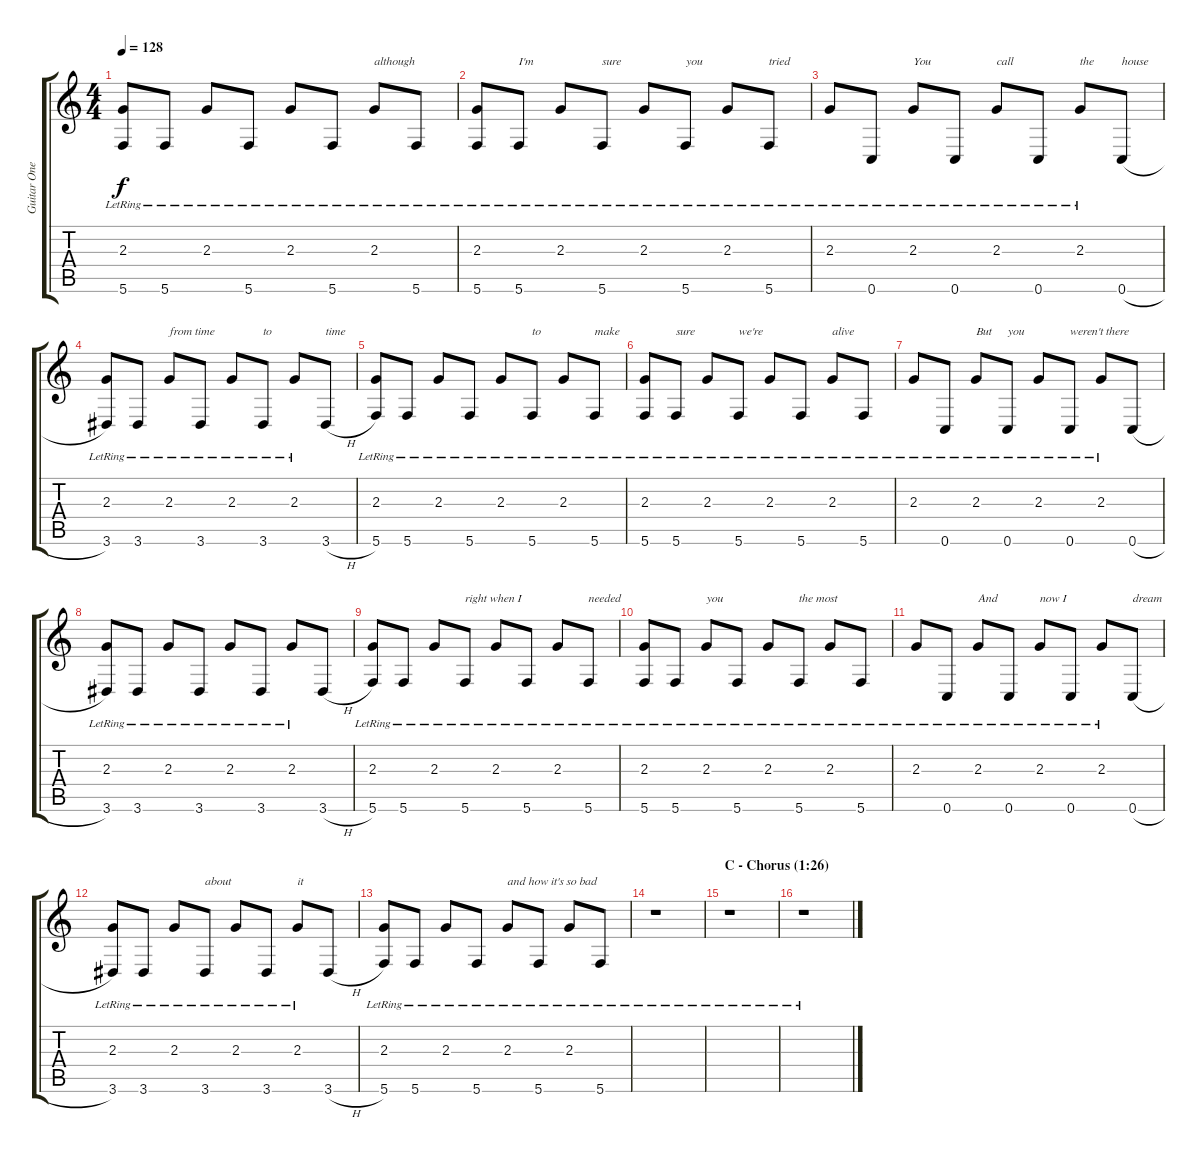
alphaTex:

\track ("Guitar One" "Guitar One") {instrument electricguitarclean}
\staff {score tabs}
\tuning (D4 A3 F3 C3 G2 C2) {hide}
\ts (4 4)
\tempo 128
\clef g2
\ks c
(2.3{lr} 5.6{lr}).8{dy f} 5.6{lr}.8 2.3{lr}.8 5.6{lr}.8 2.3{lr}.8 5.6{lr}.8 2.3{lr}.8{txt "although"} 5.6{lr}.8 |
(2.3{lr} 5.6{lr}).8 5.6{lr}.8{txt "I'm"} 2.3{lr}.8 5.6{lr}.8{txt "sure"} 2.3{lr}.8 5.6{lr}.8{txt "you"} 2.3{lr}.8 5.6{lr}.8{txt "tried"} |
2.3{lr}.8 0.6{lr}.8 2.3{lr}.8{txt "You"} 0.6{lr}.8 2.3{lr}.8{txt "call"} 0.6{lr}.8 2.3{lr}.8{txt "the"} 0.6{h}.8{txt "house"} |
(2.3{lr} 3.6{lr}).8 3.6{lr}.8 2.3{lr}.8{txt "from time"} 3.6{lr}.8 2.3{lr}.8 3.6{lr}.8{txt "to"} 2.3{lr}.8 3.6{h}.8{txt "time"} |
(2.3{lr} 5.6{lr}).8 5.6{lr}.8 2.3{lr}.8 5.6{lr}.8 2.3{lr}.8 5.6{lr}.8{txt "to"} 2.3{lr}.8 5.6{lr}.8{txt "make"} |
(2.3{lr} 5.6{lr}).8 5.6{lr}.8{txt "sure"} 2.3{lr}.8 5.6{lr}.8{txt "we're"} 2.3{lr}.8 5.6{lr}.8 2.3{lr}.8{txt "alive"} 5.6{lr}.8 |
2.3{lr}.8 0.6{lr}.8 2.3{lr}.8{txt "But"} 0.6{lr}.8{txt "you"} 2.3{lr}.8 0.6{lr}.8{txt "weren't there"} 2.3{lr}.8 0.6{h}.8 |
(2.3{lr} 3.6{lr}).8 3.6{lr}.8 2.3{lr}.8 3.6{lr}.8 2.3{lr}.8 3.6{lr}.8 2.3{lr}.8 3.6{h}.8 |
(2.3{lr} 5.6{lr}).8 5.6{lr}.8 2.3{lr}.8 5.6{lr}.8{txt "right when I"} 2.3{lr}.8 5.6{lr}.8 2.3{lr}.8 5.6{lr}.8{txt "needed"} |
(2.3{lr} 5.6{lr}).8 5.6{lr}.8 2.3{lr}.8{txt "you"} 5.6{lr}.8 2.3{lr}.8 5.6{lr}.8{txt "the most"} 2.3{lr}.8 5.6{lr}.8 |
2.3{lr}.8 0.6{lr}.8 2.3{lr}.8{txt "And"} 0.6{lr}.8 2.3{lr}.8{txt "now I"} 0.6{lr}.8 2.3{lr}.8 0.6{h}.8{txt "dream"} |
(2.3{lr} 3.6{lr}).8 3.6{lr}.8 2.3{lr}.8 3.6{lr}.8{txt "about"} 2.3{lr}.8 3.6{lr}.8 2.3{lr}.8{txt "it"} 3.6{h}.8 |
(2.3{lr} 5.6{lr}).8 5.6{lr}.8 2.3{lr}.8 5.6{lr}.8 2.3{lr}.8{txt "and how it's so bad"} 5.6{lr}.8 2.3{lr}.8 5.6{lr}.8 |
r.1 |
\section ("" "C - Chorus (1:26)")
r.1 |
r.1
